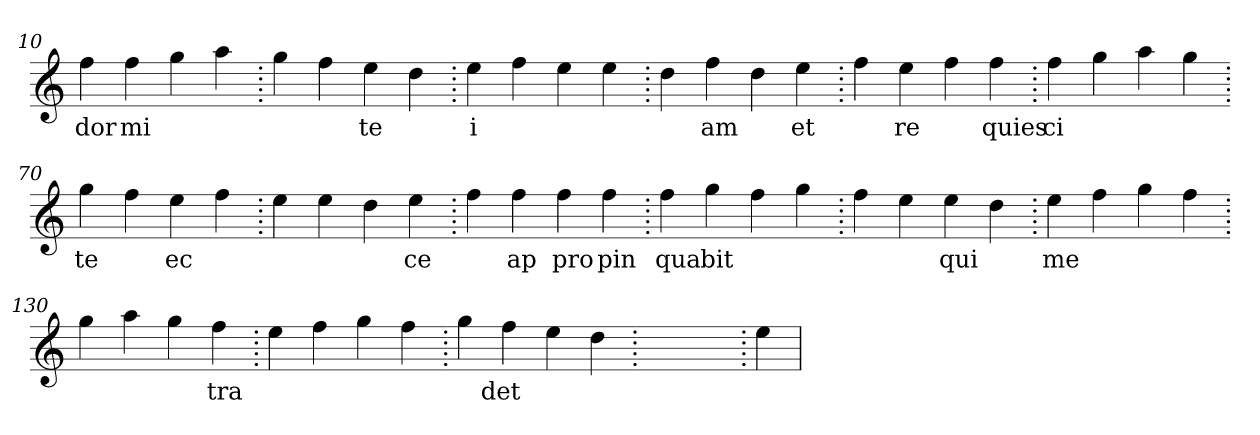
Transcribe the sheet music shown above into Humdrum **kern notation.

**kern	**text
*part1	*part1
*staff1	*staff1
*clefG2	*
=10.	=10.
4ff	dor
4ff	mi
4gg	.
4aa	.
=20.	=20.
4gg	.
4ff	.
4ee	te
4dd	.
=30.	=30.
4ee	i
4ff	.
4ee	.
4ee	.
=40.	=40.
4dd	.
4ff	am
4dd	.
4ee	et
=50.	=50.
4ff	.
4ee	re
4ff	.
4ff	quies
=60.	=60.
4ff	ci
4gg	.
4aa	.
4gg	.
=70.	=70.
4gg	te
4ff	.
4ee	ec
4ff	.
=80.	=80.
4ee	.
4ee	.
4dd	.
4ee	ce
=90.	=90.
4ff	.
4ff	ap
4ff	pro
4ff	pin
=100.	=100.
4ff	qua
4gg	bit
4ff	.
4gg	.
=110.	=110.
4ff	.
4ee	.
4ee	qui
4dd	.
=120.	=120.
4ee	me
4ff	.
4gg	.
4ff	.
=130.	=130.
4gg	.
4aa	.
4gg	.
4ff	tra
=140.	=140.
4ee	.
4ff	.
4gg	.
4ff	.
=150.	=150.
4gg	.
4ff	det
4ee	.
4dd	.
=160.	=160.
1ryy	.
=160.	=160.
4ee	.
=	=
*-	*-
